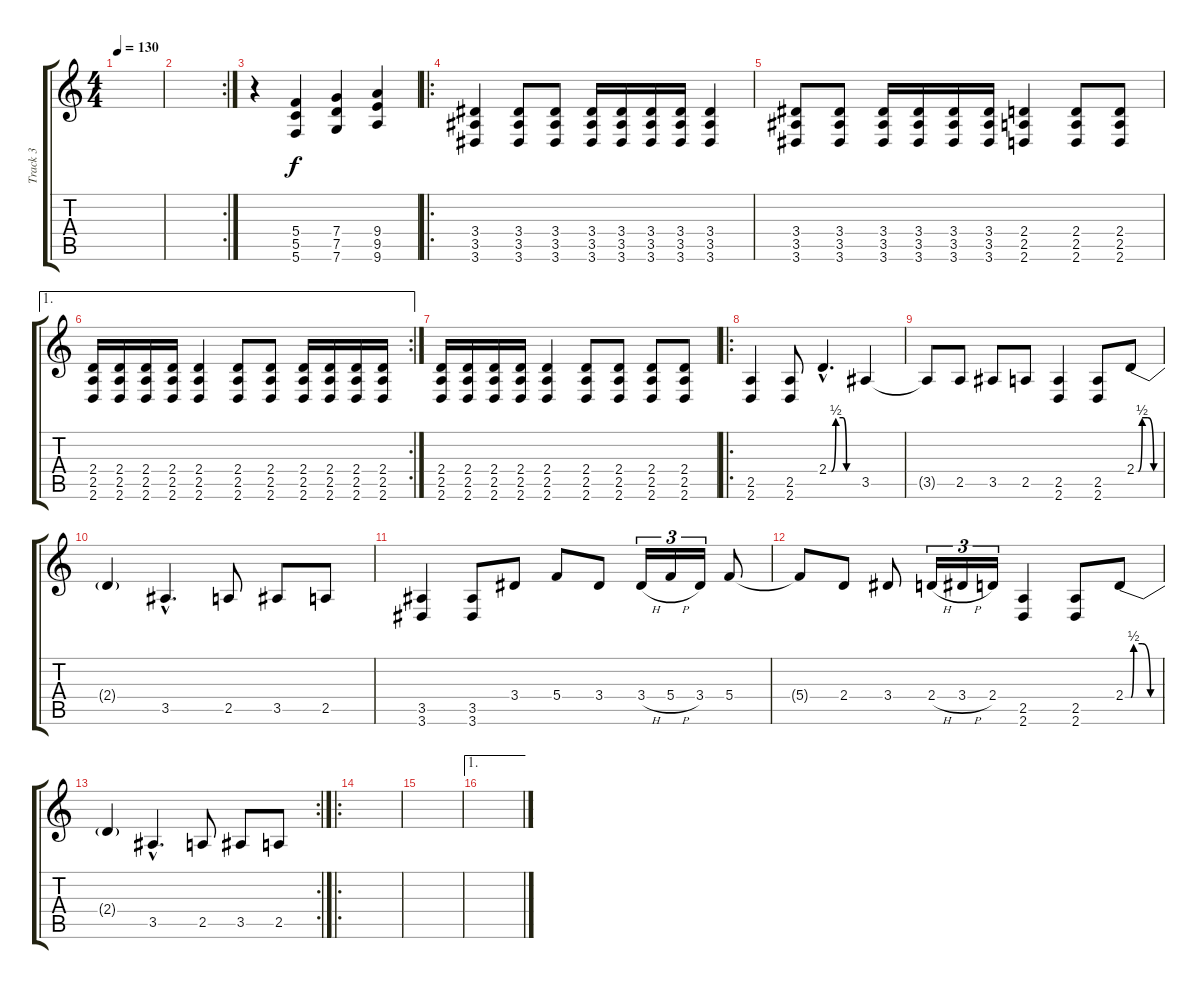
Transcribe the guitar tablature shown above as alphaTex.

\track ("Track 3" "Track 3") {instrument overdrivenguitar}
\staff {score tabs}
\tuning (D4 A3 F3 C3 G2 C2) {hide}
\ts (4 4)
\tempo 130
\clef g2
\ks c
|
\rc 2
|
r.4 (5.4 5.5 5.6).4 (7.4 7.5 7.6).4 (9.4 9.5 9.6).4 |
\ro
(3.4 3.5 3.6).4 (3.4 3.5 3.6).8 (3.4 3.5 3.6).8 (3.4 3.5 3.6).16 (3.4 3.5 3.6).16 (3.4 3.5 3.6).16 (3.4 3.5 3.6).16 (3.4 3.5 3.6).4 |
(3.4 3.5 3.6).8 (3.4 3.5 3.6).8 (3.4 3.5 3.6).16 (3.4 3.5 3.6).16 (3.4 3.5 3.6).16 (3.4 3.5 3.6).16 (2.4 2.5 2.6).4 (2.4 2.5 2.6).8 (2.4 2.5 2.6).8 |
\ae 1
\rc 2
(2.4 2.5 2.6).16 (2.4 2.5 2.6).16 (2.4 2.5 2.6).16 (2.4 2.5 2.6).16 (2.4 2.5 2.6).4 (2.4 2.5 2.6).8 (2.4 2.5 2.6).8 (2.4 2.5 2.6).16 (2.4 2.5 2.6).16 (2.4 2.5 2.6).16 (2.4 2.5 2.6).16 |
(2.4 2.5 2.6).16 (2.4 2.5 2.6).16 (2.4 2.5 2.6).16 (2.4 2.5 2.6).16 (2.4 2.5 2.6).4 (2.4 2.5 2.6).8 (2.4 2.5 2.6).8 (2.4 2.5 2.6).8 (2.4 2.5 2.6).8 |
\ro
(2.5 2.6).4 (2.5 2.6).8 2.4{be (custom 0 0 6 0 15 2 30 2 37 0 45 0 60 0) hac}.4{d} 3.5.4 |
3.5{t}.8 2.5.8 3.5.8 2.5.8 (2.5 2.6).4 (2.5 2.6).8 2.4{be (custom 0 0 5 0 15 2 30 2 45 0 60 0)}.8 |
2.4{t}.4 3.5{hac}.4{d} 2.5.8 3.5.8 2.5.8 |
(3.5 3.6).4 (3.5 3.6).8 3.4.8 5.4.8 3.4.8 3.4{h}.16{tu (3 2)} 5.4{h}.16{tu (3 2)} 3.4.16{tu (3 2)} 5.4.8 |
5.4{t}.8 2.4.8 3.4.8 2.4{h}.16{tu (3 2)} 3.4{h}.16{tu (3 2)} 2.4.16{tu (3 2)} (2.5 2.6).4 (2.5 2.6).8 2.4{be (custom 0 0 10 0 15 2 30 2 45 0 60 0)}.8 |
\rc 2
2.4{t}.4 3.5{hac}.4{d} 2.5.8 3.5.8 2.5.8 |
\ro
|
|
\ae 1
